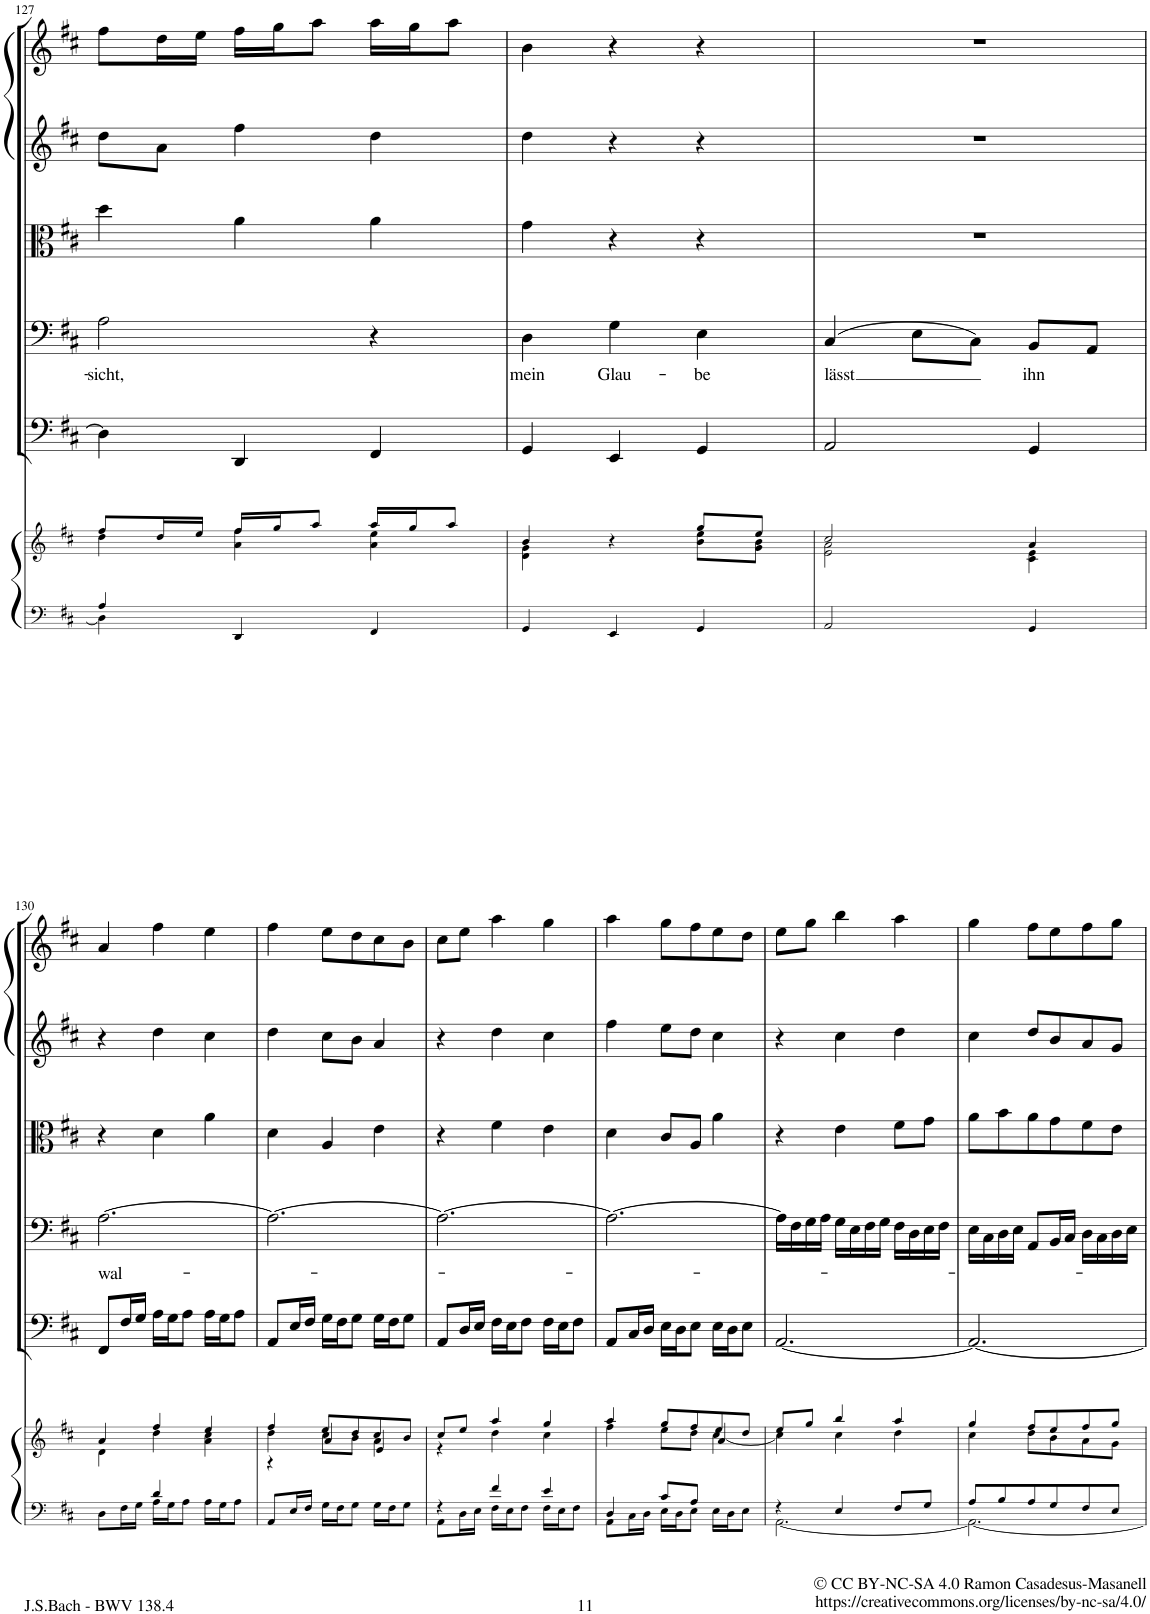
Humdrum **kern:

**kern	**kern	**kern	**kern	**text	**kern	**kern	**kern
*part6	*part6	*part5	*part4	*part4	*part3	*part2	*part1
*staff7	*staff6	*staff5	*staff4	*staff4	*staff3	*staff2	*staff1
*I"Piano reduction	*	*I"Continuo	*I"Basso	*	*I"Viola	*I"Violino II	*I"Violino I
*I'Pno	*	*	*	*	*I'Vla	*I'Vln	*I'Vln
!!LO:PB:g=z
*clefF4	*clefG2	*clefF4	*clefF4	*	*clefC3	*clefG2	*clefG2
*k[f#c#]	*k[f#c#]	*k[f#c#]	*k[f#c#]	*	*k[f#c#]	*k[f#c#]	*k[f#c#]
*M3/4	*M3/4	*M3/4	*M3/4	*	*M3/4	*M3/4	*M3/4
=127	=127	=127	=127	=127	=127	=127	=127
*^	*^	*	*	*	*	*	*
!	!	!	!	!	!	!LO:LY:b	!	!	!
4A/	4D\]	8ff#/L	4dd\	4D\]	2A\	-sicht,	4dd\	8dd\L	8ff#\L
.	.	16dd/L	.	.	.	.	.	8a\J	16dd\L
.	.	16ee/JJ	.	.	.	.	.	.	16ee\JJ
4DD/	2ryy	16ff#/LL	4a\ 4ff#\	4DD/	.	.	4a\	4ff#\	16ff#\LL
.	.	16gg/J	.	.	.	.	.	.	16gg\J
.	.	8aa/J	.	.	.	.	.	.	8aa\J
4FF#/	.	16aa/LL	4a\ 4ee\	4FF#/	4r	.	4a\	4dd\	16aa\LL
.	.	16gg/J	.	.	.	.	.	.	16gg\J
.	.	8aa/J	.	.	.	.	.	.	8aa\J
*v	*v	*	*	*	*	*	*	*	*
=128	=128	=128	=128	=128	=128	=128	=128	=128
!	!	!	!	!	!LO:LY:b	!	!	!
4GG/	4b/	4d\ 4g\	4GG/	4D\	mein	4g\	4dd\	4b\
!	!	!	!	!	!LO:LY:b	!	!	!
4EE/	4r	4ryy	4EE/	4G\	Glau-	4r	4r	4r
!	!	!	!	!	!LO:LY:b	!	!	!
4GG/	8gg/L	8b\ 8ee\L	4GG/	4E\	-be	4r	4r	4r
.	8ee/J	8g\ 8b\J	.	.	.	.	.	.
=129	=129	=129	=129	=129	=129	=129	=129	=129
!	!	!	!	!	!LO:LY:b	!	!	!
2AA/	2cc#/	2e\ 2a\	2AA/	(4C#/	lässt	2.r	2.r	2.r
.	.	.	.	8E\L	.	.	.	.
.	.	.	.	8C#\J)	.	.	.	.
!	!	!	!	!	!LO:LY:b	!	!	!
4GG/	4a/	4c#\ 4e\	4GG/	8BB/L	ihn	.	.	.
.	.	.	.	8AA/J	.	.	.	.
!!LO:LB:g=z
=130	=130	=130	=130	=130	=130	=130	=130	=130
*^	*	*	*	*	*	*	*	*
!	!	!	!	!	!	!LO:LY:b	!	!	!
4ryy	8D\L	4a/	4d\	8FF#/L	[2.A\	wal-	4r	4r	4a/
.	16F#\L	.	.	16F#/L	.	.	.	.	.
.	16G\JJ	.	.	16G/JJ	.	.	.	.	.
4d/	16A\LL	4ff#/	4dd\	16A\LL	.	.	4d\	4dd\	4ff#\
.	16G\J	.	.	16G\J	.	.	.	.	.
.	8A\J	.	.	8A\J	.	.	.	.	.
4ryy	16A\LL	4ee/	4a\ 4cc#\	16A\LL	.	.	4a\	4cc#\	4ee\
.	16G\J	.	.	16G\J	.	.	.	.	.
.	8A\J	.	.	8A\J	.	.	.	.	.
*v	*v	*	*	*	*	*	*	*	*
=131	=131	=131	=131	=131	=131	=131	=131	=131
*	*	*^	*	*	*	*	*	*
8AA/L	4ff#/	4dd\	4r	8AA/L	2.A\_	.	4d\	4dd\	4ff#\
16E/L	.	.	.	16E/L	.	.	.	.	.
16F#/JJ	.	.	.	16F#/JJ	.	.	.	.	.
16G\LL	8ee/L	8cc#\L	4a/	16G\LL	.	.	4A/	8cc#\L	8ee\L
16F#\J	.	.	.	16F#\J	.	.	.	.	.
8G\J	8dd/	8b\J	.	8G\J	.	.	.	8b\J	8dd\
16G\LL	8cc#/	4a\	4e/	16G\LL	.	.	4e\	4a/	8cc#\
16F#\J	.	.	.	16F#\J	.	.	.	.	.
8G\J	8b/J	.	.	8G\J	.	.	.	.	8b\J
*	*	*v	*v	*	*	*	*	*	*
=132	=132	=132	=132	=132	=132	=132	=132	=132
*^	*	*	*	*	*	*	*	*
4r	8AA\L	8cc#/L	4r	8AA/L	2.A\_	.	4r	4r	8cc#\L
.	16D\L	8ee/J	.	16D/L	.	.	.	.	8ee\J
.	16E\JJ	.	.	16E/JJ	.	.	.	.	.
4f#/	16F#\LL	4aa/	4dd\	16F#\LL	.	.	4f#\	4dd\	4aa\
.	16E\J	.	.	16E\J	.	.	.	.	.
.	8F#\J	.	.	8F#\J	.	.	.	.	.
4e/	16F#\LL	4gg/	4cc#\	16F#\LL	.	.	4e\	4cc#\	4gg\
.	16E\J	.	.	16E\J	.	.	.	.	.
.	8F#\J	.	.	8F#\J	.	.	.	.	.
=133	=133	=133	=133	=133	=133	=133	=133	=133	=133
*	*	*	*^	*	*	*	*	*	*
4D/	8AA\L	4aa/	4ff#\	2ryy	8AA/L	2.A\_	.	4d\	4ff#\	4aa\
.	16C#\L	.	.	.	16C#/L	.	.	.	.	.
.	16D\JJ	.	.	.	16D/JJ	.	.	.	.	.
8c#/L	16E\LL	8gg/L	8ee\L	.	16E\LL	.	.	8c#/L	8ee\L	8gg\L
.	16D\J	.	.	.	16D\J	.	.	.	.	.
8A/J	8E\J	8ff#/	8dd\J	.	8E\J	.	.	8A/J	8dd\J	8ff#\
4ryy	16E\LL	8ee/	[4cc#\	4a/	16E\LL	.	.	4a\	4cc#\	8ee\
.	16D\J	.	.	.	16D\J	.	.	.	.	.
.	8E\J	8dd/J	.	.	8E\J	.	.	.	.	8dd\J
*	*	*	*v	*v	*	*	*	*	*	*
=134	=134	=134	=134	=134	=134	=134	=134	=134	=134
4r	[2.AA\	8ee/L	4cc#\]	[2.AA/	16A\LL]	.	4r	4r	8ee\L
.	.	.	.	.	16F#\	.	.	.	.
.	.	8gg/J	.	.	16G\	.	.	.	8gg\J
.	.	.	.	.	16A\JJ	.	.	.	.
4E/	.	4bb/	4cc#\	.	16G\LL	.	4e\	4cc#\	4bb\
.	.	.	.	.	16E\	.	.	.	.
.	.	.	.	.	16F#\	.	.	.	.
.	.	.	.	.	16G\JJ	.	.	.	.
8F#/L	.	4aa/	4dd\	.	16F#\LL	.	8f#\L	4dd\	4aa\
.	.	.	.	.	16D\	.	.	.	.
8G/J	.	.	.	.	16E\	.	8g\J	.	.
.	.	.	.	.	16F#\JJ	.	.	.	.
=135	=135	=135	=135	=135	=135	=135	=135	=135	=135
8A/L	2.AA\_	4gg/	4cc#\	2.AA/_	16E\LL	.	8a\L	4cc#\	4gg\
.	.	.	.	.	16C#\	.	.	.	.
8B/	.	.	.	.	16D\	.	8b\	.	.
.	.	.	.	.	16E\JJ	.	.	.	.
8A/	.	8ff#/L	8dd\L	.	8AA/L	.	8a\	8dd/L	8ff#\L
8G/	.	8ee/	8b\	.	16BB/L	.	8g\	8b/	8ee\
.	.	.	.	.	16C#/JJ	.	.	.	.
8F#/	.	8ff#/	8a\	.	16D\LL	.	8f#\	8a/	8ff#\
.	.	.	.	.	16C#\	.	.	.	.
8E/J	.	8gg/J	8g\J	.	16D\	.	8e\J	8g/J	8gg\J
.	.	.	.	.	16E\JJ	.	.	.	.
*v	*v	*	*	*	*	*	*	*	*
*	*v	*v	*	*	*	*	*	*
=	=	=	=	=	=	=	=
*-	*-	*-	*-	*-	*-	*-	*-
